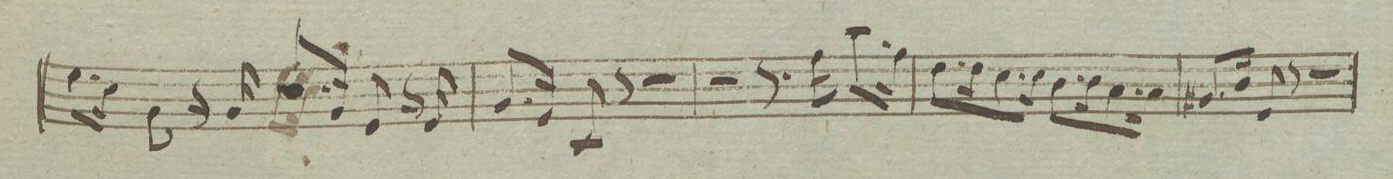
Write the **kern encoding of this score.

**kern	**dynam
*I"Violino. 2do	*
*clefG2	*
*k[]	*
*met(c)	*
*M4/4	*
8.ee\L	.
16cc\Jk	.
8g\	.
16r	.
16g/	.
8.cc/L	.
16g/Jk	.
8e/	.
16r	.
16e/	.
=11	=11
8.g/L	.
16e/Jk	.
8c/	.
8r	.
2r	.
=12	=12
2r	.
8.r	.
16ff\	.
8.aa\L	.
16ff\Jk	.
=13	=13
8.dd\L	.
16dd\K	.
8.cc\	.
16cc\Jk	.
8.b\L	.
16b\K	.
8.a\	.
16a\Jk	.
=14	=14
8.g#X/L	.
16b/Jk	.
8e/	.
8r	.
2r	.
=15	=15
*-	*-
